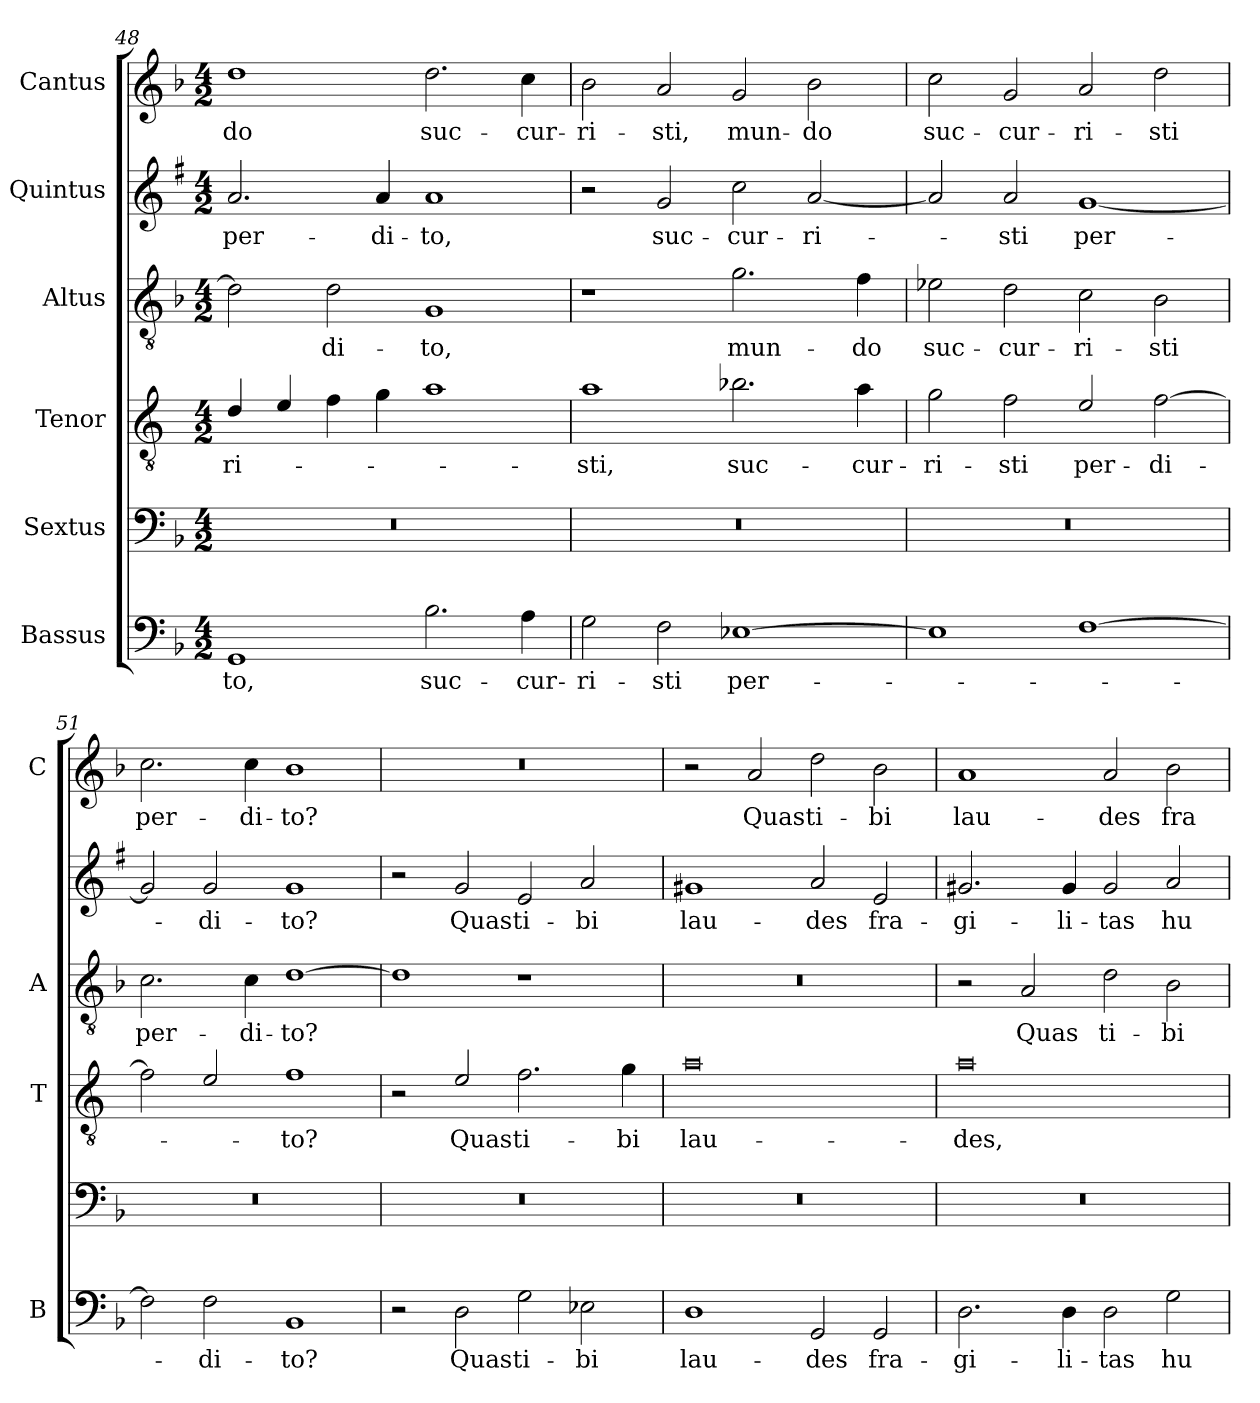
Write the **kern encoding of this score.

**kern	**text	**kern	**kern	**text	**kern	**text	**kern	**text	**kern	**text
*part6	*part6	*part5	*part4	*part4	*part3	*part3	*part2	*part2	*part1	*part1
*staff6	*staff6	*staff5	*staff4	*staff4	*staff3	*staff3	*staff2	*staff2	*staff1	*staff1
*I"Bassus	*	*I"Sextus	*I"Tenor	*	*I"Altus	*	*I"Quintus	*	*I"Cantus	*
*I'B	*	*	*I'T	*	*I'A	*	*	*	*I'C	*
!!LO:LB:g=z
*clefF4	*	*clefF4	*clefGv2	*	*clefGv2	*	*clefG2	*	*clefG2	*
*	*	*	*ITrd4c7	*	*	*	*ITrd1c2	*	*	*
*k[b-]	*	*k[b-]	*k[b-]	*	*k[b-]	*	*k[b-]	*	*k[b-]	*
*F:	*	*F:	*F:	*	*F:	*	*F:	*	*F:	*
*M4/2	*	*M4/2	*M4/2	*	*M4/2	*	*M4/2	*	*M4/2	*
=48	=48	=48	=48	=48	=48	=48	=48	=48	=48	=48
!	!LO:LY:b	!	!	!LO:LY:b	!	!	!	!LO:LY:b	!	!LO:LY:b
1GG	-to,	0r	4G/	-ri-	2d\]	.	2.g/	per-	1dd	-do
.	.	.	4A/	.	.	.	.	.	.	.
!	!	!	!	!	!	!LO:LY:b	!	!	!	!
.	.	.	4B-\	.	2d\	-di-	.	.	.	.
!	!	!	!	!	!	!	!	!LO:LY:b	!	!
.	.	.	4c\	.	.	.	4g/	-di-	.	.
!	!LO:LY:b	!	!	!	!	!LO:LY:b	!	!LO:LY:b	!	!LO:LY:b
2.B-\	suc-	.	1d	.	1G	-to,	1g	-to,	2.dd\	suc-
!	!LO:LY:b	!	!	!	!	!	!	!	!	!LO:LY:b
4A\	-cur-	.	.	.	.	.	.	.	4cc\	-cur-
=49	=49	=49	=49	=49	=49	=49	=49	=49	=49	=49
!	!LO:LY:b	!	!	!LO:LY:b	!	!	!	!	!	!LO:LY:b
2G\	-ri-	0r	1d	-sti,	1r	.	2r	.	2b-\	-ri-
!	!LO:LY:b	!	!	!	!	!	!	!LO:LY:b	!	!LO:LY:b
2F\	-sti	.	.	.	.	.	2f/	suc-	2a/	-sti,
!	!LO:LY:b	!	!	!LO:LY:b	!	!LO:LY:b	!	!LO:LY:b	!	!LO:LY:b
[1E-X	per-	.	2.e-X\	suc-	2.g\	mun-	2b-\	-cur-	2g/	mun-
!	!	!	!	!	!	!	!	!LO:LY:b	!	!LO:LY:b
.	.	.	.	.	.	.	[2g/	-ri-	2b-\	-do
!	!	!	!	!LO:LY:b	!	!LO:LY:b	!	!	!	!
.	.	.	4d\	-cur-	4f\	-do	.	.	.	.
=50	=50	=50	=50	=50	=50	=50	=50	=50	=50	=50
!	!	!	!	!LO:LY:b	!	!LO:LY:b	!	!	!	!LO:LY:b
1E-]	.	0r	2c\	-ri-	2e-X\	suc-	2g/]	.	2cc\	suc-
!	!	!	!	!LO:LY:b	!	!LO:LY:b	!	!LO:LY:b	!	!LO:LY:b
.	.	.	2B-\	-sti	2d\	-cur-	2g/	-sti	2g/	-cur-
!	!	!	!	!LO:LY:b	!	!LO:LY:b	!	!LO:LY:b	!	!LO:LY:b
[1F	.	.	2A/	per-	2c\	-ri-	[1f	per-	2a/	-ri-
!	!	!	!	!LO:LY:b	!	!LO:LY:b	!	!	!	!LO:LY:b
.	.	.	[2B-\	-di-	2B-\	-sti	.	.	2dd\	-sti
=51	=51	=51	=51	=51	=51	=51	=51	=51	=51	=51
!	!	!	!	!	!	!LO:LY:b	!	!	!	!LO:LY:b
2F\]	.	0r	2B-\]	.	2.c\	per-	2f/]	.	2.cc\	per-
!	!LO:LY:b	!	!	!	!	!	!	!LO:LY:b	!	!
2F\	-di-	.	2A/	.	.	.	2f/	-di-	.	.
!	!	!	!	!	!	!LO:LY:b	!	!	!	!LO:LY:b
.	.	.	.	.	4c\	-di-	.	.	4cc\	-di-
!	!LO:LY:b	!	!	!LO:LY:b	!	!LO:LY:b	!	!LO:LY:b	!	!LO:LY:b
1BB-	-to?	.	1B-	-to?	[1d	-to?	1f	-to?	1b-	-to?
=52	=52	=52	=52	=52	=52	=52	=52	=52	=52	=52
2r	.	0r	2r	.	1d]	.	2r	.	0r	.
!	!LO:LY:b	!	!	!LO:LY:b	!	!	!	!LO:LY:b	!	!
2D\	Quas	.	2A/	Quas	.	.	2f/	Quas	.	.
!	!LO:LY:b	!	!	!LO:LY:b	!	!	!	!LO:LY:b	!	!
2G\	ti-	.	2.B-\	ti-	1r	.	2d/	ti-	.	.
!	!LO:LY:b	!	!	!	!	!	!	!LO:LY:b	!	!
2E-X\	-bi	.	.	.	.	.	2g/	-bi	.	.
!	!	!	!	!LO:LY:b	!	!	!	!	!	!
.	.	.	4c\	-bi	.	.	.	.	.	.
=53	=53	=53	=53	=53	=53	=53	=53	=53	=53	=53
!	!LO:LY:b	!	!	!LO:LY:b	!	!	!	!LO:LY:b	!	!
1D	lau-	0r	0d	lau-	0r	.	1f#X	lau-	2r	.
!	!	!	!	!	!	!	!	!	!	!LO:LY:b
.	.	.	.	.	.	.	.	.	2a/	Quas
!	!LO:LY:b	!	!	!	!	!	!	!LO:LY:b	!	!LO:LY:b
2GG/	-des	.	.	.	.	.	2g/	-des	2dd\	ti-
!	!LO:LY:b	!	!	!	!	!	!	!LO:LY:b	!	!LO:LY:b
2GG/	fra-	.	.	.	.	.	2d/	fra-	2b-\	-bi
!!LO:PB:g=z
=54	=54	=54	=54	=54	=54	=54	=54	=54	=54	=54
!	!LO:LY:b	!	!	!LO:LY:b	!	!	!	!LO:LY:b	!	!LO:LY:b
2.D\	-gi-	0r	0d	-des,	2r	.	2.f#X/	-gi-	1a	lau-
!	!	!	!	!	!	!LO:LY:b	!	!	!	!
.	.	.	.	.	2A/	Quas	.	.	.	.
!	!LO:LY:b	!	!	!	!	!	!	!LO:LY:b	!	!
4D\	-li-	.	.	.	.	.	4f#/	-li-	.	.
!	!LO:LY:b	!	!	!	!	!LO:LY:b	!	!LO:LY:b	!	!LO:LY:b
2D\	-tas	.	.	.	2d\	ti-	2f#/	-tas	2a/	-des
!	!LO:LY:b	!	!	!	!	!LO:LY:b	!	!LO:LY:b	!	!LO:LY:b
2G\	hu-	.	.	.	2B-\	-bi	2g/	hu-	2b-\	fra-
=	=	=	=	=	=	=	=	=	=	=
*-	*-	*-	*-	*-	*-	*-	*-	*-	*-	*-
